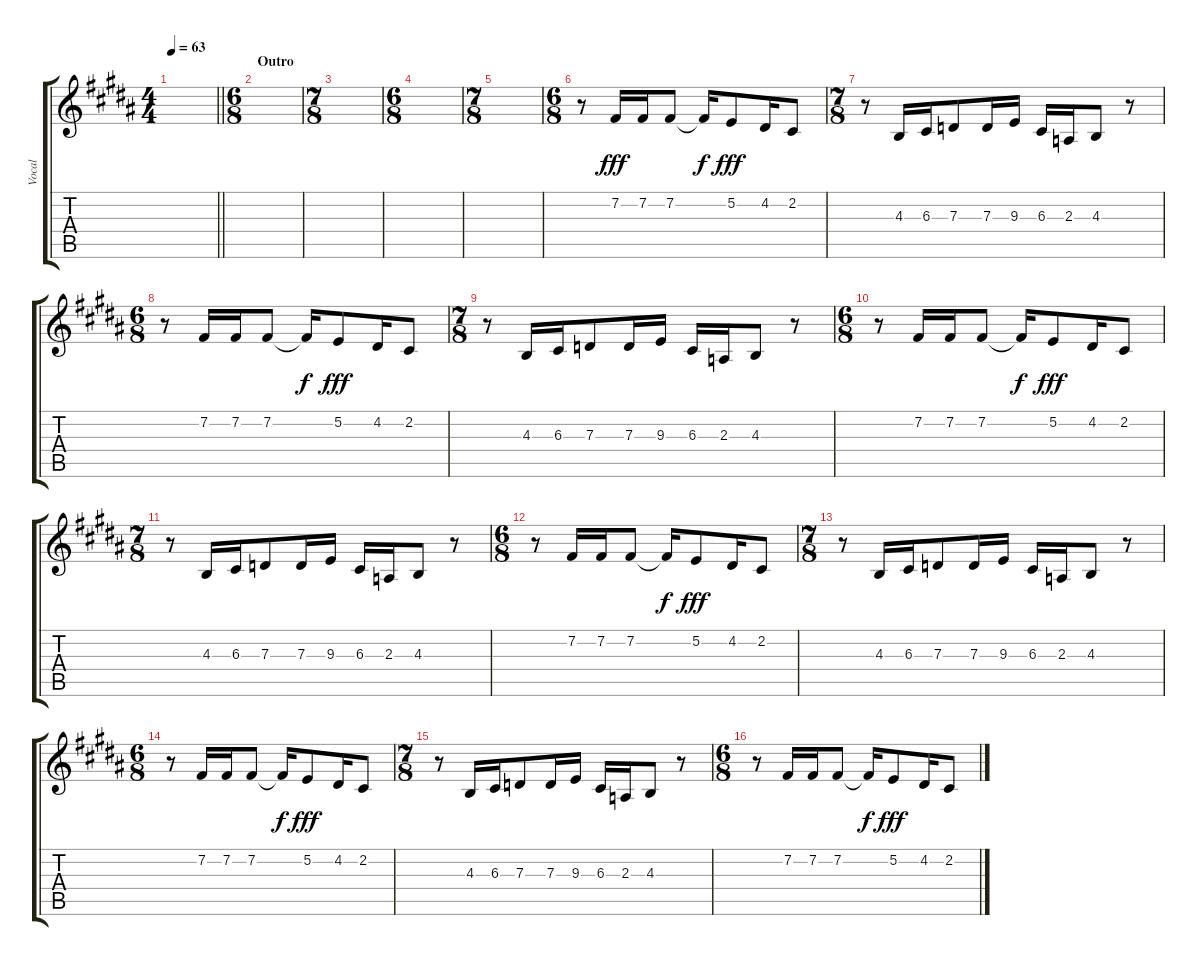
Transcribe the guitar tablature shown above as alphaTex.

\track ("Vocal" "Vocal") {instrument lead6voice}
\staff {score tabs}
\tuning (E4 B3 G3 D3 A2 E2) {hide}
\ts (4 4)
\tempo 63
\clef g2
\barLineRight lightlight
\ks b
|
\ts (6 8)
\section ("" "Outro")
|
\ts (7 8)
|
\ts (6 8)
|
\ts (7 8)
|
\ts (6 8)
r.8 7.2.16{dy fff} 7.2.16 7.2.8 7.2{t}.16{dy f} 5.2.8{dy fff} 4.2.16 2.2.8 |
\ts (7 8)
r.8 4.3.16 6.3.16 7.3.8 7.3.16 9.3.16 6.3.16 2.3.16 4.3.8 r.8 |
\ts (6 8)
r.8 7.2.16 7.2.16 7.2.8 7.2{t}.16{dy f} 5.2.8{dy fff} 4.2.16 2.2.8 |
\ts (7 8)
r.8 4.3.16 6.3.16 7.3.8 7.3.16 9.3.16 6.3.16 2.3.16 4.3.8 r.8 |
\ts (6 8)
r.8{volume 7} 7.2.16 7.2.16 7.2.8 7.2{t}.16{dy f} 5.2.8{dy fff} 4.2.16 2.2.8 |
\ts (7 8)
r.8 4.3.16 6.3.16 7.3.8 7.3.16 9.3.16 6.3.16 2.3.16 4.3.8 r.8 |
\ts (6 8)
r.8 7.2.16 7.2.16 7.2.8 7.2{t}.16{dy f} 5.2.8{dy fff} 4.2.16 2.2.8 |
\ts (7 8)
r.8 4.3.16 6.3.16 7.3.8 7.3.16 9.3.16 6.3.16 2.3.16 4.3.8 r.8 |
\ts (6 8)
r.8 7.2.16 7.2.16 7.2.8 7.2{t}.16{dy f} 5.2.8{dy fff} 4.2.16 2.2.8 |
\ts (7 8)
r.8 4.3.16 6.3.16 7.3.8 7.3.16 9.3.16 6.3.16 2.3.16 4.3.8 r.8 |
\ts (6 8)
r.8 7.2.16 7.2.16 7.2.8 7.2{t}.16{dy f} 5.2.8{dy fff} 4.2.16 2.2.8
